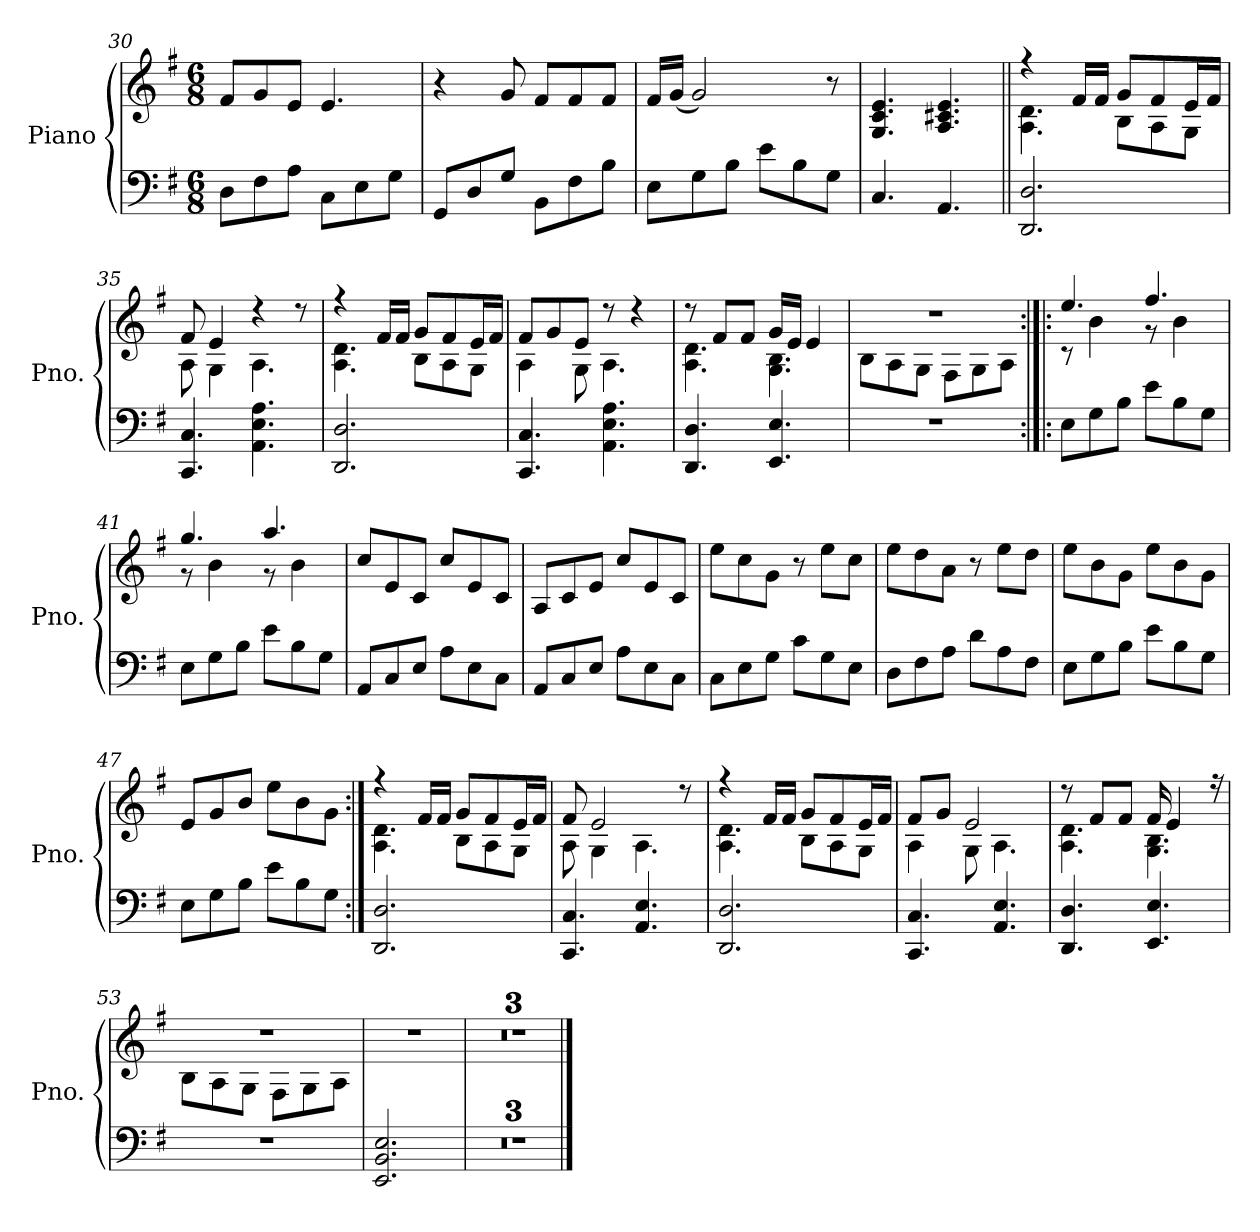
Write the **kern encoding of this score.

**kern	**kern
*part1	*part1
*staff2	*staff1
*I"Piano	*
*I'Pno.	*
!!LO:PB:g=z
*clefF4	*clefG2
*k[f#]	*k[f#]
*M6/8	*M6/8
=30	=30
8D\L	8f#/L
8F#\	8g/
8A\J	8e/J
8C\L	4.e/
8E\	.
8G\J	.
=31	=31
8GG/L	4r
8D/	.
8G/J	8g/
8BB\L	8f#/L
8F#\	8f#/
8B\J	8f#/J
=32	=32
8E\L	16f#/LL
.	(<16g/JJ
8G\	2g/)
8B\J	.
8e\L	.
8B\	.
8G\J	8r
=33	=33
4.C/	4.G/ 4.c/ 4.e/
4.AA/	4.A/ 4.c#X/ 4.e/
=34||	=34||
*	*^
2.DD/ 2.D/	4r	4.A\ 4.d\
.	16f#/LL	.
.	16f#/JJ	.
.	8g/L	8B\L
.	8f#/	8A\
.	16e/L	8G\J
.	16f#/JJ	.
=35	=35	=35
4.CC/ 4.C/	8f#/	8A\
.	4e/	4G\
4.AA\ 4.E\ 4.A\	4r	4.A\
.	8r	.
!!LO:LB:g=z	!!
=36	=36	=36
2.DD/ 2.D/	4r	4.A\ 4.d\
.	16f#/LL	.
.	16f#/JJ	.
.	8g/L	8B\L
.	8f#/	8A\
.	16e/L	8G\J
.	16f#/JJ	.
=37	=37	=37
4.CC/ 4.C/	8f#/L	4A\
.	8g/	.
.	8e/J	8G\
4.AA\ 4.E\ 4.A\	8r	4.A\
.	4r	.
=38	=38	=38
4.DD/ 4.D/	8r	4.A\ 4.d\
.	8f#/L	.
.	8f#/J	.
4.EE/ 4.E/	16g/LL	4.G\ 4.B\
.	16e/JJ	.
.	4e/	.
=39	=39	=39
2.r	2.r	8B\L
.	.	8A\
.	.	8G\J
.	.	8F#\L
.	.	8G\
.	.	8A\J
=40:|!|:	=40:|!|:	=40:|!|:
8E\L	4.ee/	8r
8G\	.	4b\
8B\J	.	.
8e\L	4.ff#/	8r
8B\	.	4b\
8G\J	.	.
=41	=41	=41
8E\L	4.gg/	8r
8G\	.	4b\
8B\J	.	.
8e\L	4.aa/	8r
8B\	.	4b\
8G\J	.	.
*	*v	*v
!!LO:LB:g=z
=42	=42
8AA/L	8cc/L
8C/	8e/
8E/J	8c/J
8A\L	8cc/L
8E\	8e/
8C\J	8c/J
=43	=43
8AA/L	8A/L
8C/	8c/
8E/J	8e/J
8A\L	8cc/L
8E\	8e/
8C\J	8c/J
=44	=44
8C\L	8ee\L
8E\	8cc\
8G\J	8g\J
8c\L	8r
8G\	8ee\L
8E\J	8cc\J
=45	=45
8D\L	8ee\L
8F#\	8dd\
8A\J	8a\J
8d\L	8r
8A\	8ee\L
8F#\J	8dd\J
=46	=46
8E\L	8ee\L
8G\	8b\
8B\J	8g\J
8e\L	8ee\L
8B\	8b\
8G\J	8g\J
=47	=47
8E\L	8e/L
8G\	8g/
8B\J	8b/J
8e\L	8ee\L
8B\	8b\
8G\J	8g\J
!!LO:LB:g=z
=48:|!	=48:|!
*	*^
2.DD/ 2.D/	4r	4.A\ 4.d\
.	16f#/LL	.
.	16f#/JJ	.
.	8g/L	8B\L
.	8f#/	8A\
.	16e/L	8G\J
.	16f#/JJ	.
=49	=49	=49
4.CC/ 4.C/	8f#/	8A\
.	2e/	4G\
4.AA/ 4.E/	.	4.A\
.	8r	.
=50	=50	=50
2.DD/ 2.D/	4r	4.A\ 4.d\
.	16f#/LL	.
.	16f#/JJ	.
.	8g/L	8B\L
.	8f#/	8A\
.	16e/L	8G\J
.	16f#/JJ	.
=51	=51	=51
4.CC/ 4.C/	8f#/L	4A\
.	8g/J	.
.	2e/	8G\
4.AA/ 4.E/	.	4.A\
=52	=52	=52
4.DD/ 4.D/	8r	4.A\ 4.d\
.	8f#/L	.
.	8f#/J	.
4.EE/ 4.E/	16f#/	4.G\ 4.B\
.	4e/	.
.	16r	.
=53	=53	=53
2.r	2.r	8B\L
.	.	8A\
.	.	8G\J
.	.	8F#\L
.	.	8G\
.	.	8A\J
*	*v	*v
!!LO:LB:g=z
=54	=54
2.EE/ 2.BB/ 2.E/	2.r
=55	=55
2.r	2.r
=56	=56
2.r	2.r
=57	=57
2.r	2.r
==	==
*-	*-
